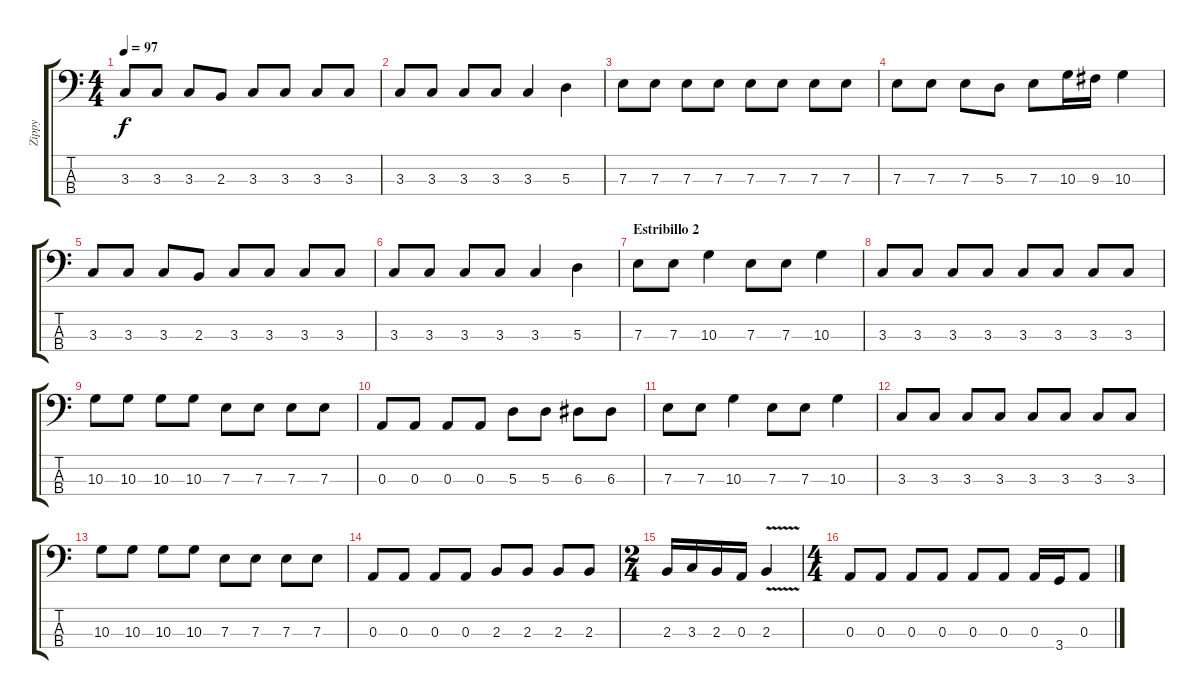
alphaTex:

\track ("Zippy" "Zippy") {instrument electricbassfinger}
\staff {score tabs}
\tuning (G2 D2 A1 E1) {hide}
\ts (4 4)
\tempo 97
\clef f4
\ks c
3.3.8{dy f} 3.3.8 3.3.8 2.3.8 3.3.8 3.3.8 3.3.8 3.3.8 |
3.3.8 3.3.8 3.3.8 3.3.8 3.3.4 5.3.4 |
7.3.8 7.3.8 7.3.8 7.3.8 7.3.8 7.3.8 7.3.8 7.3.8 |
7.3.8 7.3.8 7.3.8 5.3.8 7.3.8 10.3.16 9.3.16 10.3.4 |
3.3.8 3.3.8 3.3.8 2.3.8 3.3.8 3.3.8 3.3.8 3.3.8 |
3.3.8 3.3.8 3.3.8 3.3.8 3.3.4 5.3.4 |
\section ("" "Estribillo 2")
7.3.8 7.3.8 10.3.4 7.3.8 7.3.8 10.3.4 |
3.3.8 3.3.8 3.3.8 3.3.8 3.3.8 3.3.8 3.3.8 3.3.8 |
10.3.8 10.3.8 10.3.8 10.3.8 7.3.8 7.3.8 7.3.8 7.3.8 |
0.3.8 0.3.8 0.3.8 0.3.8 5.3.8 5.3.8 6.3.8 6.3.8 |
7.3.8 7.3.8 10.3.4 7.3.8 7.3.8 10.3.4 |
3.3.8 3.3.8 3.3.8 3.3.8 3.3.8 3.3.8 3.3.8 3.3.8 |
10.3.8 10.3.8 10.3.8 10.3.8 7.3.8 7.3.8 7.3.8 7.3.8 |
0.3.8 0.3.8 0.3.8 0.3.8 2.3.8 2.3.8 2.3.8 2.3.8 |
\ts (2 4)
2.3.16 3.3.16 2.3.16 0.3.16 2.3{v}.4 |
\ts (4 4)
0.3.8 0.3.8 0.3.8 0.3.8 0.3.8 0.3.8 0.3.16 3.4.16 0.3.8
